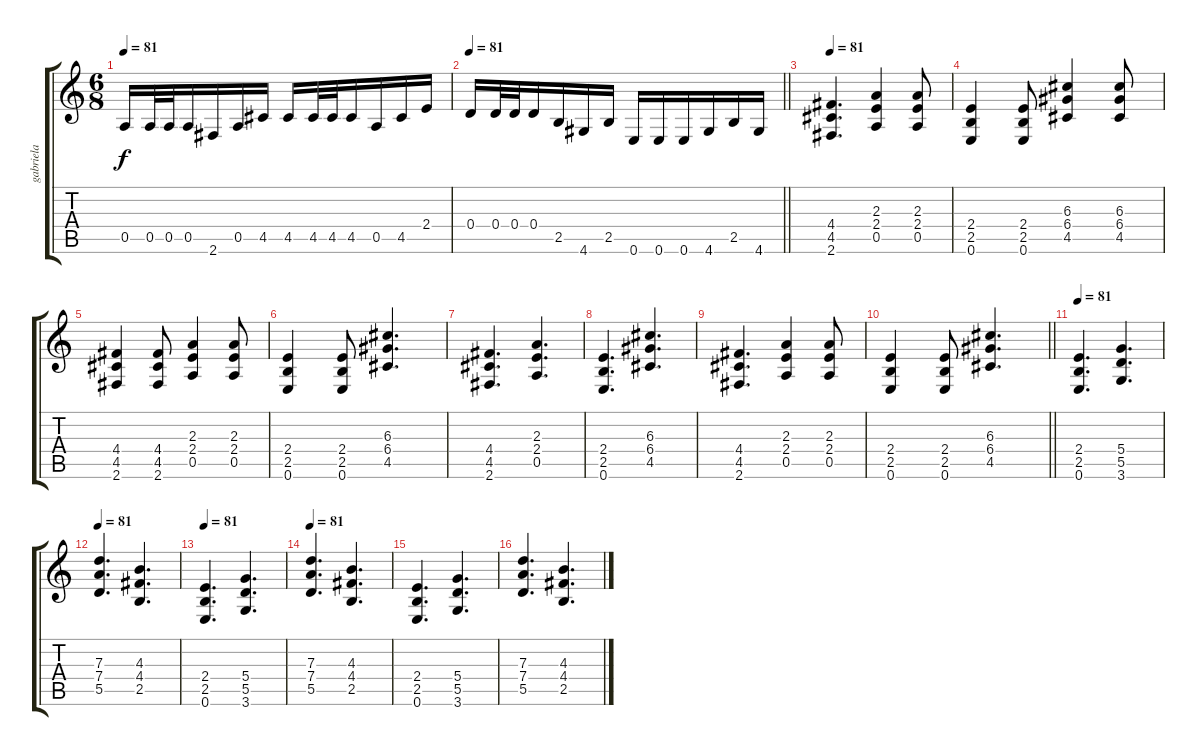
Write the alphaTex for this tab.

\track ("gabriela" "gabriela") {instrument acousticguitarnylon}
\staff {score tabs}
\tuning (E4 B3 G3 D3 A2 E2) {hide}
\ts (6 8)
\tempo 81
\clef g2
\ks c
0.5.16{dy f} 0.5.32 0.5.32 0.5.16 2.6.16 0.5.16 4.5.16 4.5.16 4.5.32 4.5.32 4.5.16 0.5.16 4.5.16 2.4.16 |
\tempo 81
\barLineRight lightlight
0.4.16 0.4.32 0.4.32 0.4.16 2.5.16 4.6.16 2.5.16 0.6.16 0.6.16 0.6.16 4.6.16 2.5.16 4.6.16 |
\tempo 81
(4.4 4.5 2.6).4{d volume 11} (2.3 2.4 0.5).4 (2.3 2.4 0.5).8 |
(2.4 2.5 0.6).4 (2.4 2.5 0.6).8 (6.3 6.4 4.5).4 (6.3 6.4 4.5).8 |
(4.4 4.5 2.6).4 (4.4 4.5 2.6).8 (2.3 2.4 0.5).4 (2.3 2.4 0.5).8 |
(2.4 2.5 0.6).4 (2.4 2.5 0.6).8 (6.3 6.4 4.5).4{d} |
(4.4 4.5 2.6).4{d} (2.3 2.4 0.5).4{d} |
(2.4 2.5 0.6).4{d} (6.3 6.4 4.5).4{d} |
(4.4 4.5 2.6).4{d} (2.3 2.4 0.5).4 (2.3 2.4 0.5).8 |
\barLineRight lightlight
(2.4 2.5 0.6).4 (2.4 2.5 0.6).8 (6.3 6.4 4.5).4{d} |
\tempo 81
(2.4 2.5 0.6).4{d} (5.4 5.5 3.6).4{d} |
\tempo 81
(7.3 7.4 5.5).4{d} (4.3 4.4 2.5).4{d} |
\tempo 81
(2.4 2.5 0.6).4{d} (5.4 5.5 3.6).4{d} |
\tempo 81
(7.3 7.4 5.5).4{d} (4.3 4.4 2.5).4{d} |
(2.4 2.5 0.6).4{d} (5.4 5.5 3.6).4{d} |
(7.3 7.4 5.5).4{d} (4.3 4.4 2.5).4{d}
